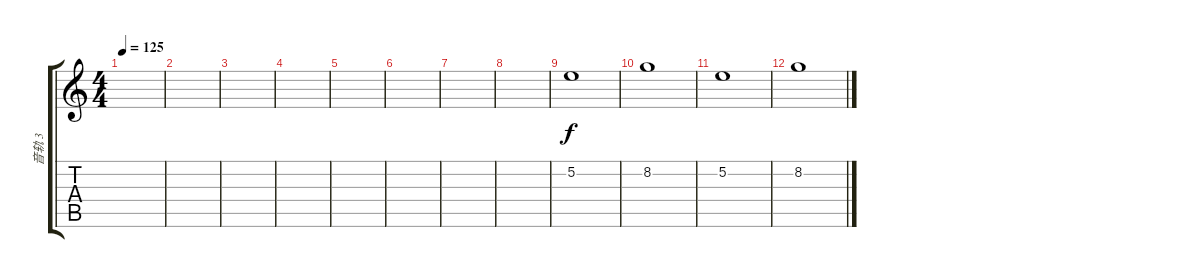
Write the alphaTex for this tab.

\track ("音轨 3" "音轨 3") {instrument overdrivenguitar}
\staff {score tabs}
\tuning (E4 B3 G3 D3 A2 E2) {hide}
\ts (4 4)
\tempo 125
\clef g2
\ks c
|
|
|
|
|
|
|
|
5.2.1 |
8.2.1 |
5.2.1 |
8.2.1
